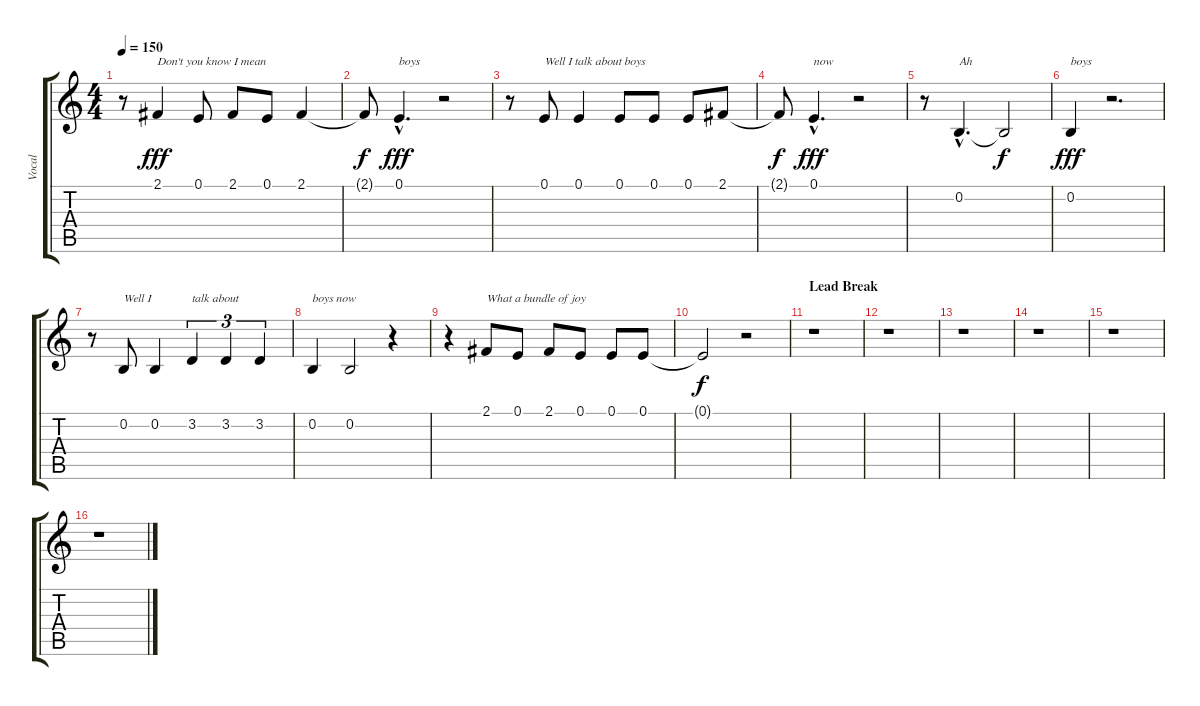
\track ("Vocal" "Vocal") {instrument altosax}
\staff {score tabs}
\tuning (E4 B3 G3 D3 A2 E2) {hide}
\ts (4 4)
\tempo 150
\clef g2
\ks c
r.8{dy fff} 2.1.4{txt "Don't you know I mean"} 0.1.8 2.1.8 0.1.8 2.1.4 |
2.1{t}.8{dy f} 0.1{hac}.4{d txt "boys" dy fff} r.2 |
r.8 0.1.8{txt "Well I talk about boys"} 0.1.4 0.1.8 0.1.8 0.1.8 2.1.8 |
2.1{t}.8{dy f} 0.1{hac}.4{d txt "now" dy fff} r.2 |
r.8 0.2{hac}.4{d txt "Ah"} 0.2{t}.2{dy f} |
0.2.4{txt "boys" dy fff} r.2{d} |
r.8 0.2.8{txt "Well I"} 0.2.4 3.2.4{tu (3 2) txt "talk about"} 3.2.4{tu (3 2)} 3.2.4{tu (3 2)} |
0.2.4{txt "boys now"} 0.2.2 r.4 |
r.4 2.1.8{txt "What a bundle of joy"} 0.1.8 2.1.8 0.1.8 0.1.8 0.1.8 |
0.1{t}.2{dy f} r.2 |
\section ("" "Lead Break")
r.1 |
r.1 |
r.1 |
r.1 |
r.1 |
r.1
